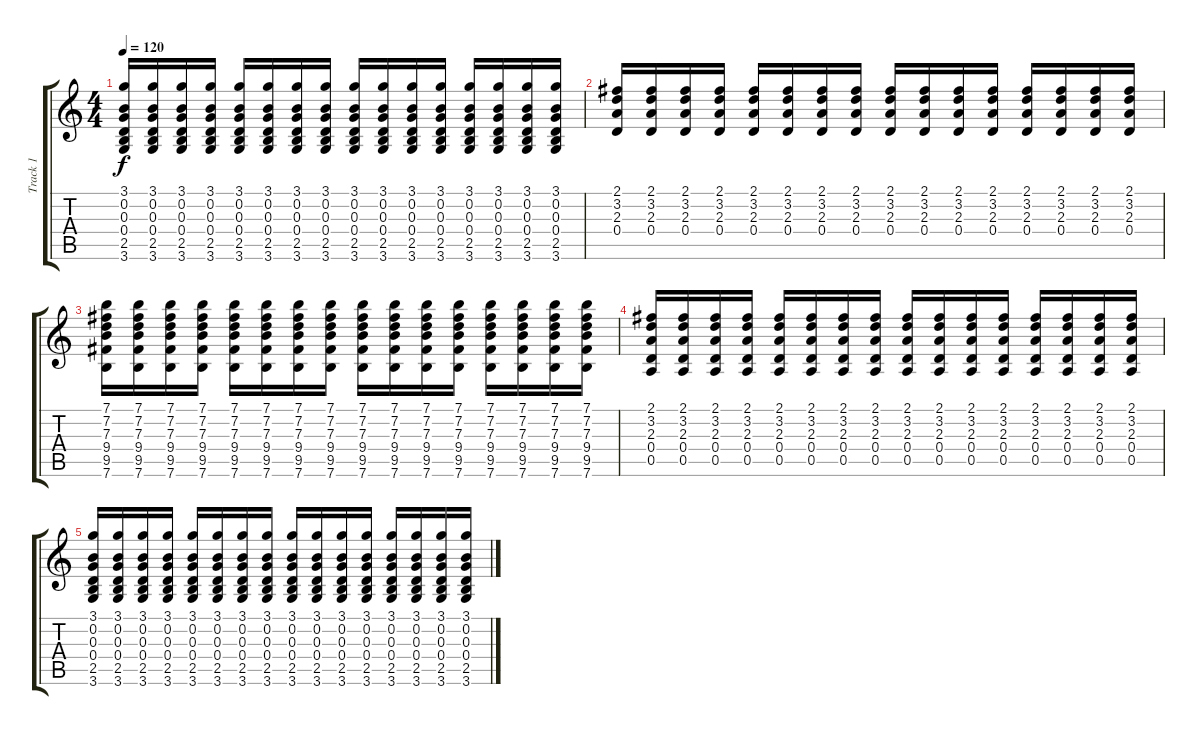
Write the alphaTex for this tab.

\track ("Track 1" "Track 1") {instrument electricguitarmuted}
\staff {score tabs}
\tuning (E4 B3 G3 D3 A2 E2) {hide}
\ts (4 4)
\tempo 120
\clef g2
\ks c
(3.1 0.2 0.3 0.4 2.5 3.6).16{dy f} (3.1 0.2 0.3 0.4 2.5 3.6).16 (3.1 0.2 0.3 0.4 2.5 3.6).16 (3.1 0.2 0.3 0.4 2.5 3.6).16 (3.1 0.2 0.3 0.4 2.5 3.6).16 (3.1 0.2 0.3 0.4 2.5 3.6).16 (3.1 0.2 0.3 0.4 2.5 3.6).16 (3.1 0.2 0.3 0.4 2.5 3.6).16 (3.1 0.2 0.3 0.4 2.5 3.6).16 (3.1 0.2 0.3 0.4 2.5 3.6).16 (3.1 0.2 0.3 0.4 2.5 3.6).16 (3.1 0.2 0.3 0.4 2.5 3.6).16 (3.1 0.2 0.3 0.4 2.5 3.6).16 (3.1 0.2 0.3 0.4 2.5 3.6).16 (3.1 0.2 0.3 0.4 2.5 3.6).16 (3.1 0.2 0.3 0.4 2.5 3.6).16 |
(2.1 3.2 2.3 0.4).16 (2.1 3.2 2.3 0.4).16 (2.1 3.2 2.3 0.4).16 (2.1 3.2 2.3 0.4).16 (2.1 3.2 2.3 0.4).16 (2.1 3.2 2.3 0.4).16 (2.1 3.2 2.3 0.4).16 (2.1 3.2 2.3 0.4).16 (2.1 3.2 2.3 0.4).16 (2.1 3.2 2.3 0.4).16 (2.1 3.2 2.3 0.4).16 (2.1 3.2 2.3 0.4).16 (2.1 3.2 2.3 0.4).16 (2.1 3.2 2.3 0.4).16 (2.1 3.2 2.3 0.4).16 (2.1 3.2 2.3 0.4).16 |
(7.1 7.2 7.3 9.4 9.5 7.6).16 (7.1 7.2 7.3 9.4 9.5 7.6).16 (7.1 7.2 7.3 9.4 9.5 7.6).16 (7.1 7.2 7.3 9.4 9.5 7.6).16 (7.1 7.2 7.3 9.4 9.5 7.6).16 (7.1 7.2 7.3 9.4 9.5 7.6).16 (7.1 7.2 7.3 9.4 9.5 7.6).16 (7.1 7.2 7.3 9.4 9.5 7.6).16 (7.1 7.2 7.3 9.4 9.5 7.6).16 (7.1 7.2 7.3 9.4 9.5 7.6).16 (7.1 7.2 7.3 9.4 9.5 7.6).16 (7.1 7.2 7.3 9.4 9.5 7.6).16 (7.1 7.2 7.3 9.4 9.5 7.6).16 (7.1 7.2 7.3 9.4 9.5 7.6).16 (7.1 7.2 7.3 9.4 9.5 7.6).16 (7.1 7.2 7.3 9.4 9.5 7.6).16 |
(2.1 3.2 2.3 0.4 0.5).16 (2.1 3.2 2.3 0.4 0.5).16 (2.1 3.2 2.3 0.4 0.5).16 (2.1 3.2 2.3 0.4 0.5).16 (2.1 3.2 2.3 0.4 0.5).16 (2.1 3.2 2.3 0.4 0.5).16 (2.1 3.2 2.3 0.4 0.5).16 (2.1 3.2 2.3 0.4 0.5).16 (2.1 3.2 2.3 0.4 0.5).16 (2.1 3.2 2.3 0.4 0.5).16 (2.1 3.2 2.3 0.4 0.5).16 (2.1 3.2 2.3 0.4 0.5).16 (2.1 3.2 2.3 0.4 0.5).16 (2.1 3.2 2.3 0.4 0.5).16 (2.1 3.2 2.3 0.4 0.5).16 (2.1 3.2 2.3 0.4 0.5).16 |
(3.1 0.2 0.3 0.4 2.5 3.6).16 (3.1 0.2 0.3 0.4 2.5 3.6).16 (3.1 0.2 0.3 0.4 2.5 3.6).16 (3.1 0.2 0.3 0.4 2.5 3.6).16 (3.1 0.2 0.3 0.4 2.5 3.6).16 (3.1 0.2 0.3 0.4 2.5 3.6).16 (3.1 0.2 0.3 0.4 2.5 3.6).16 (3.1 0.2 0.3 0.4 2.5 3.6).16 (3.1 0.2 0.3 0.4 2.5 3.6).16 (3.1 0.2 0.3 0.4 2.5 3.6).16 (3.1 0.2 0.3 0.4 2.5 3.6).16 (3.1 0.2 0.3 0.4 2.5 3.6).16 (3.1 0.2 0.3 0.4 2.5 3.6).16 (3.1 0.2 0.3 0.4 2.5 3.6).16 (3.1 0.2 0.3 0.4 2.5 3.6).16 (3.1 0.2 0.3 0.4 2.5 3.6).16
